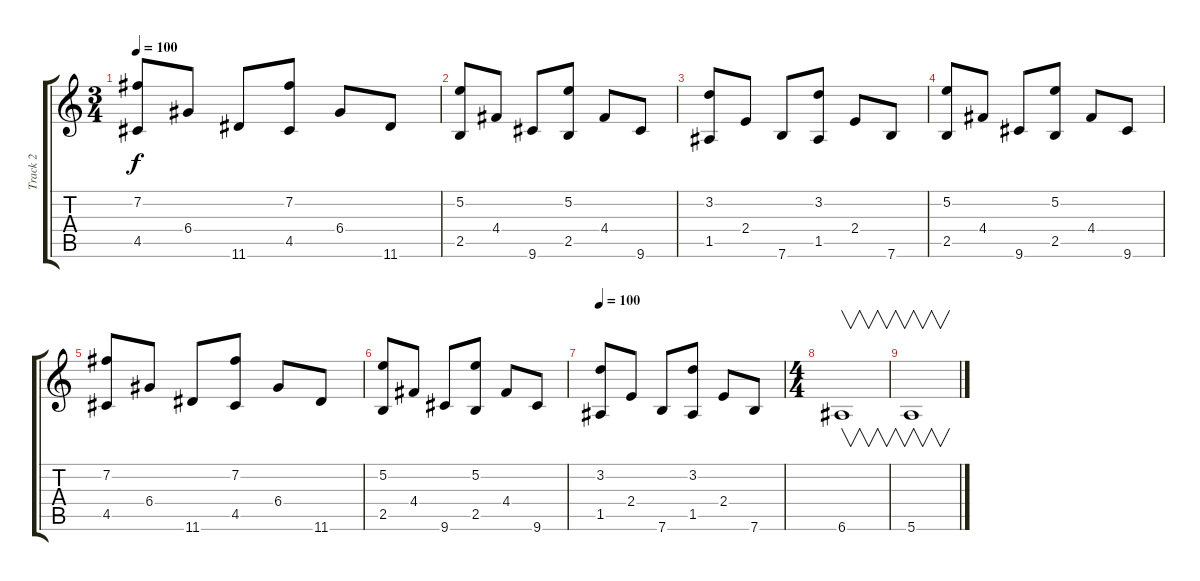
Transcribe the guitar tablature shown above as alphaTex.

\track ("Track 2" "Track 2") {instrument distortionguitar}
\staff {score tabs}
\tuning (E4 B3 G3 D3 A2 E2) {hide}
\ts (3 4)
\tempo 100
\clef g2
\ks c
(7.2 4.5).8{dy f} 6.4.8 11.6.8 (7.2 4.5).8 6.4.8 11.6.8 |
(5.2 2.5).8 4.4.8 9.6.8 (5.2 2.5).8 4.4.8 9.6.8 |
(3.2 1.5).8 2.4.8 7.6.8 (3.2 1.5).8 2.4.8 7.6.8 |
(5.2 2.5).8 4.4.8 9.6.8 (5.2 2.5).8 4.4.8 9.6.8 |
(7.2 4.5).8 6.4.8 11.6.8 (7.2 4.5).8 6.4.8 11.6.8 |
(5.2 2.5).8 4.4.8 9.6.8 (5.2 2.5).8 4.4.8 9.6.8 |
\tempo 100
(3.2 1.5).8 2.4.8 7.6.8 (3.2 1.5).8 2.4.8 7.6.8 |
\ts (4 4)
6.6.1{v} |
5.6.1{v}
